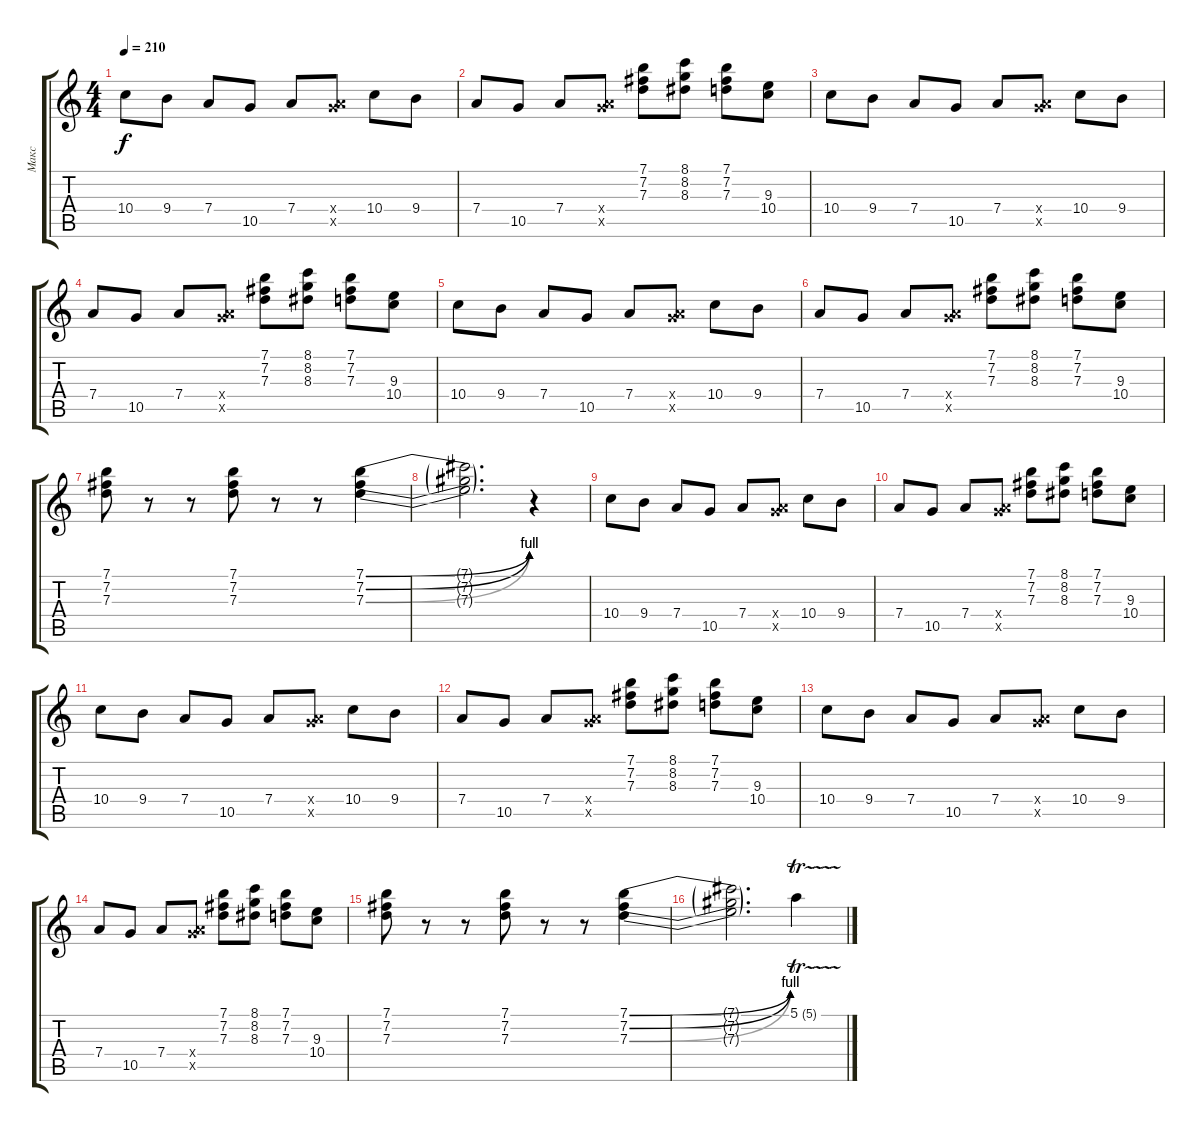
\track ("Макс" "Макс") {instrument distortionguitar}
\staff {score tabs}
\tuning (E4 B3 G3 D3 A2 E2) {hide}
\ts (4 4)
\tempo 210
\clef g2
\ks c
10.4.8{dy f volume 14 balance 12 instrument distortionguitar} 9.4.8 7.4.8 10.5.8 7.4.8 (7.4{x} 10.5{x}).8 10.4.8 9.4.8 |
7.4.8 10.5.8 7.4.8 (7.4{x} 10.5{x}).8 (7.1 7.2 7.3).8 (8.1 8.2 8.3).8 (7.1 7.2 7.3).8 (9.3 10.4).8 |
10.4.8 9.4.8 7.4.8 10.5.8 7.4.8 (7.4{x} 10.5{x}).8 10.4.8 9.4.8 |
7.4.8 10.5.8 7.4.8 (7.4{x} 10.5{x}).8 (7.1 7.2 7.3).8 (8.1 8.2 8.3).8 (7.1 7.2 7.3).8 (9.3 10.4).8 |
10.4.8 9.4.8 7.4.8 10.5.8 7.4.8 (7.4{x} 10.5{x}).8 10.4.8 9.4.8 |
7.4.8 10.5.8 7.4.8 (7.4{x} 10.5{x}).8 (7.1 7.2 7.3).8 (8.1 8.2 8.3).8 (7.1 7.2 7.3).8 (9.3 10.4).8 |
(7.1 7.2 7.3).8 r.8 r.8 (7.1 7.2 7.3).8 r.8 r.8 (7.1{be (bend 0 0 60 4)} 7.2{be (bend 0 0 60 4)} 7.3{be (bend 0 0 60 4)}).4 |
(7.1{t} 7.2{t} 7.3{t}).2{d} r.4 |
10.4.8 9.4.8 7.4.8 10.5.8 7.4.8 (7.4{x} 10.5{x}).8 10.4.8 9.4.8 |
7.4.8 10.5.8 7.4.8 (7.4{x} 10.5{x}).8 (7.1 7.2 7.3).8 (8.1 8.2 8.3).8 (7.1 7.2 7.3).8 (9.3 10.4).8 |
10.4.8 9.4.8 7.4.8 10.5.8 7.4.8 (7.4{x} 10.5{x}).8 10.4.8 9.4.8 |
7.4.8 10.5.8 7.4.8 (7.4{x} 10.5{x}).8 (7.1 7.2 7.3).8 (8.1 8.2 8.3).8 (7.1 7.2 7.3).8 (9.3 10.4).8 |
10.4.8 9.4.8 7.4.8 10.5.8 7.4.8 (7.4{x} 10.5{x}).8 10.4.8 9.4.8 |
7.4.8 10.5.8 7.4.8 (7.4{x} 10.5{x}).8 (7.1 7.2 7.3).8 (8.1 8.2 8.3).8 (7.1 7.2 7.3).8 (9.3 10.4).8 |
(7.1 7.2 7.3).8 r.8 r.8 (7.1 7.2 7.3).8 r.8 r.8 (7.1{be (bend 0 0 60 4)} 7.2{be (bend 0 0 60 4)} 7.3{be (bend 0 0 60 4)}).4 |
(7.1{t} 7.2{t} 7.3{t}).2{d} 5.1{tr (5 16)}.4{volume 16 instrument overdrivenguitar}
